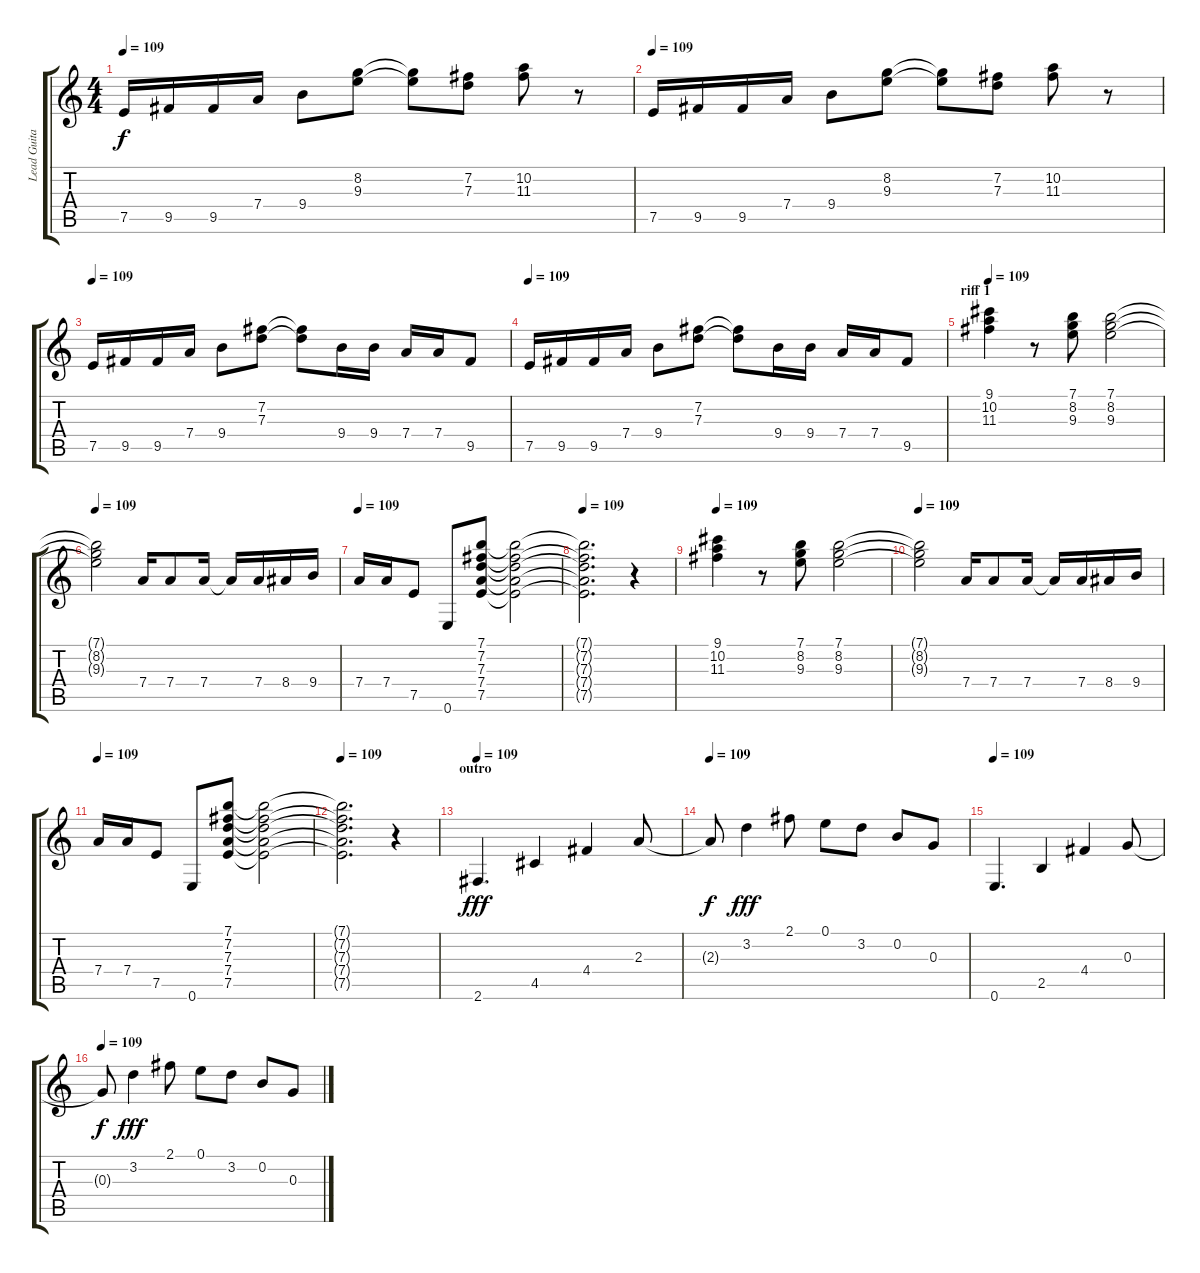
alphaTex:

\track ("Lead Guitar" "Lead Guita") {instrument distortionguitar}
\staff {score tabs}
\tuning (E4 B3 G3 D3 A2 E2) {hide}
\ts (4 4)
\tempo 109
\clef g2
\ks c
7.5.16{dy f} 9.5.16 9.5.16 7.4.16 9.4.8 (8.2 9.3).8 (8.2{t} 9.3{t}).8 (7.2 7.3).8 (10.2 11.3).8 r.8 |
\tempo 109
7.5.16 9.5.16 9.5.16 7.4.16 9.4.8 (8.2 9.3).8 (8.2{t} 9.3{t}).8 (7.2 7.3).8 (10.2 11.3).8 r.8 |
\tempo 109
7.5.16 9.5.16 9.5.16 7.4.16 9.4.8 (7.2 7.3).8 (7.2{t} 7.3{t}).8 9.4.16 9.4.16 7.4.16 7.4.16 9.5.8 |
\tempo 109
7.5.16 9.5.16 9.5.16 7.4.16 9.4.8 (7.2 7.3).8 (7.2{t} 7.3{t}).8 9.4.16 9.4.16 7.4.16 7.4.16 9.5.8 |
\section ("" "riff 1")
\tempo 109
(9.1 10.2 11.3).4 r.8 (7.1 8.2 9.3).8 (7.1 8.2 9.3).2 |
\tempo 109
(7.1{t} 8.2{t} 9.3{t}).2 7.4.16 7.4.8 7.4.16 7.4{t}.16 7.4.16 8.4.16 9.4.16 |
\tempo 109
7.4.16 7.4.16 7.5.8 0.6.8 (7.1 7.2 7.3 7.4 7.5).8 (7.1{t} 7.2{t} 7.3{t} 7.4{t} 7.5{t}).2 |
\tempo 109
(7.1{t} 7.2{t} 7.3{t} 7.4{t} 7.5{t}).2{d} r.4 |
\tempo 109
(9.1 10.2 11.3).4 r.8 (7.1 8.2 9.3).8 (7.1 8.2 9.3).2 |
\tempo 109
(7.1{t} 8.2{t} 9.3{t}).2 7.4.16 7.4.8 7.4.16 7.4{t}.16 7.4.16 8.4.16 9.4.16 |
\tempo 109
7.4.16 7.4.16 7.5.8 0.6.8 (7.1 7.2 7.3 7.4 7.5).8 (7.1{t} 7.2{t} 7.3{t} 7.4{t} 7.5{t}).2 |
\tempo 109
(7.1{t} 7.2{t} 7.3{t} 7.4{t} 7.5{t}).2{d} r.4 |
\section ("" "outro")
\tempo 109
2.6.4{d dy fff} 4.5.4 4.4.4 2.3.8 |
\tempo 109
2.3{t}.8{dy f} 3.2.4{dy fff} 2.1.8 0.1.8 3.2.8 0.2.8 0.3.8 |
\tempo 109
0.6.4{d} 2.5.4 4.4.4 0.3.8 |
\tempo 109
0.3{t}.8{dy f} 3.2.4{dy fff} 2.1.8 0.1.8 3.2.8 0.2.8 0.3.8
